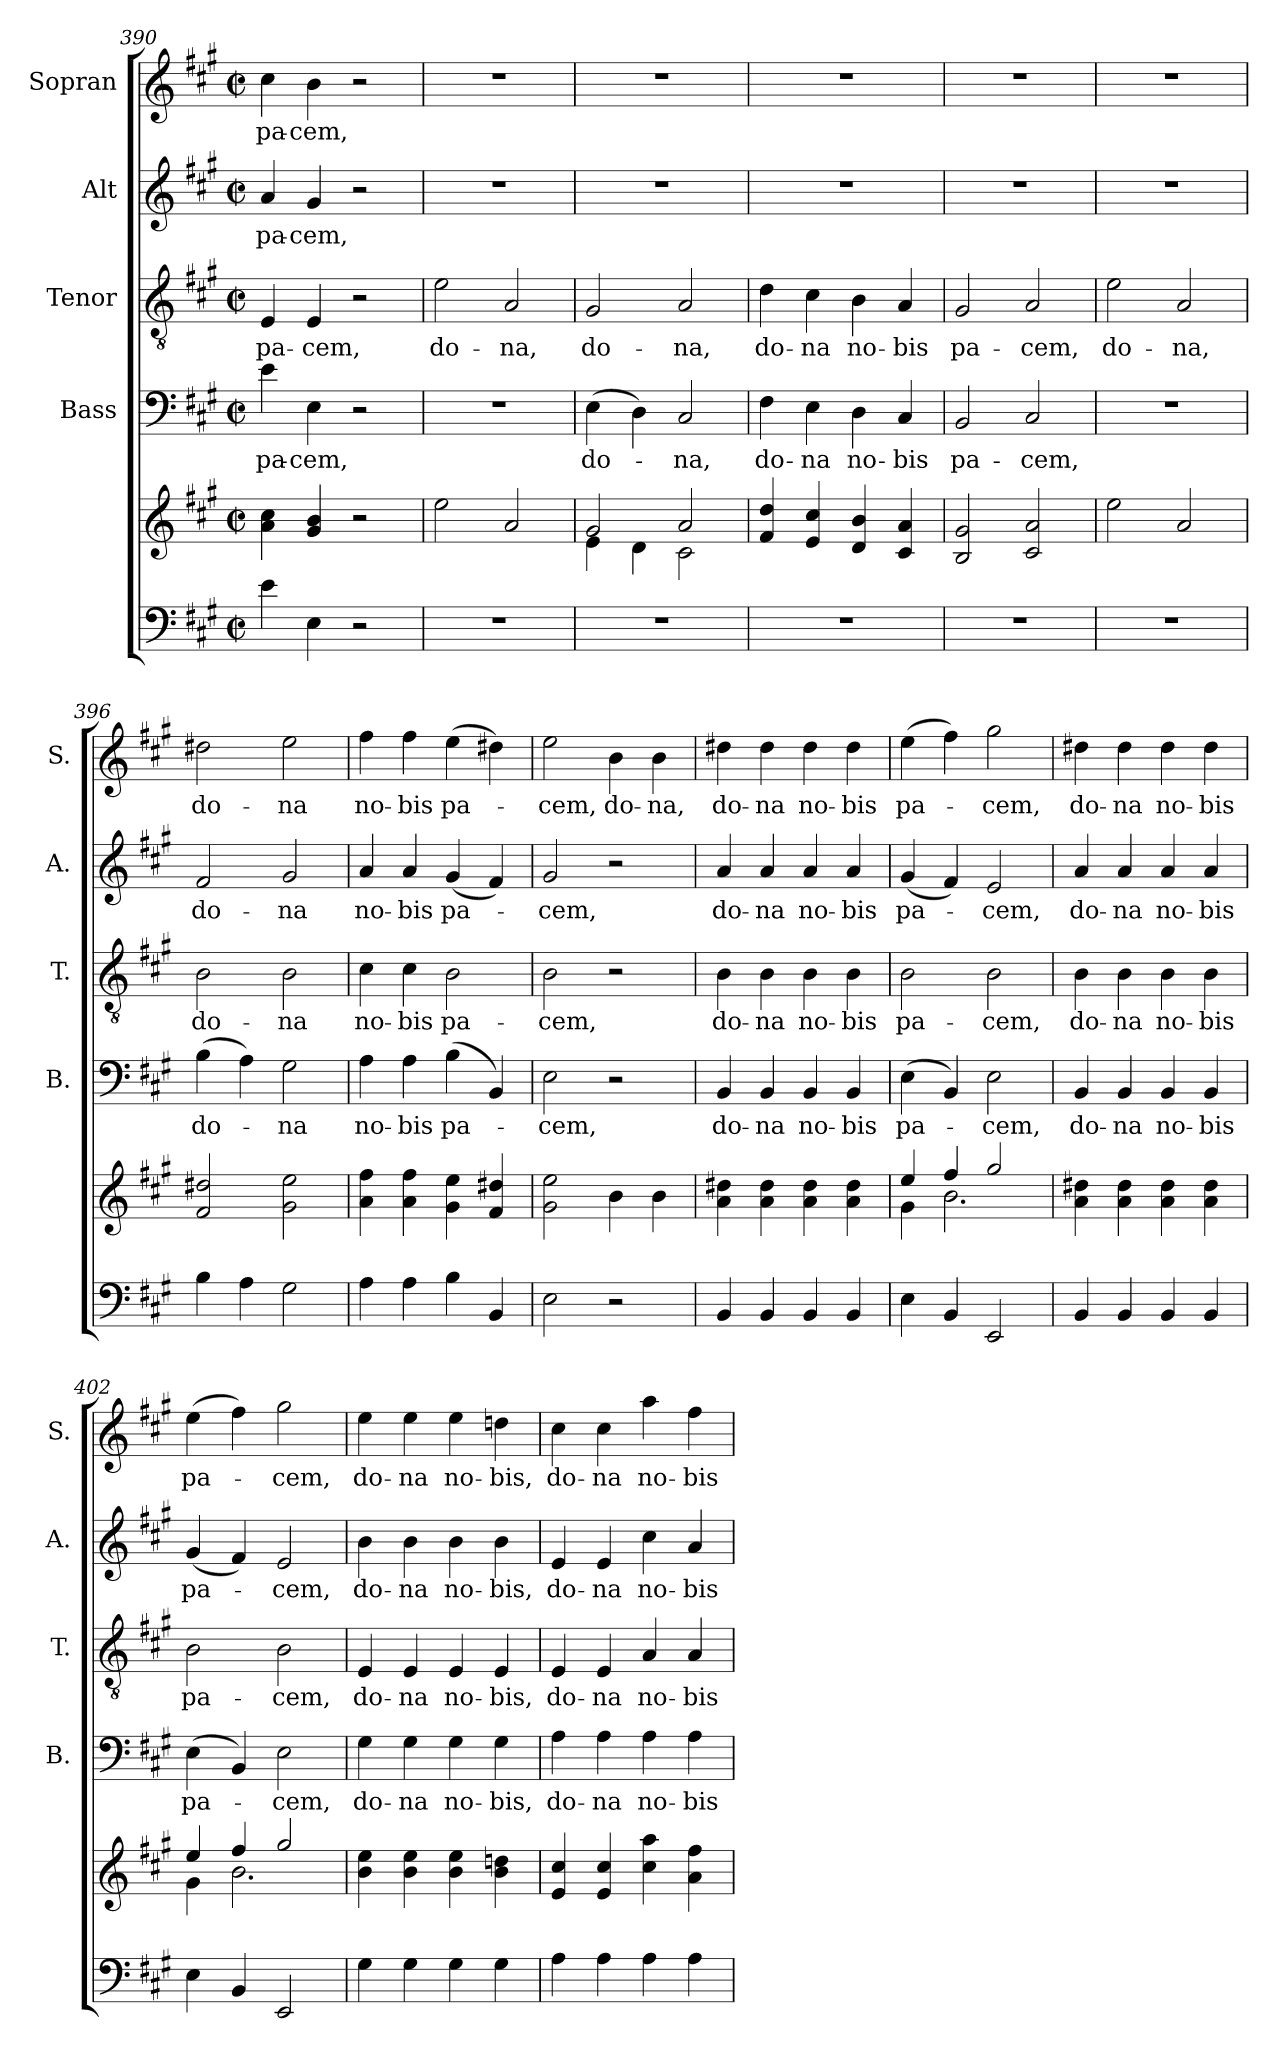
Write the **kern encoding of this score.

**kern	**kern	**kern	**text	**kern	**text	**kern	**text	**kern	**text
*part5	*part5	*part4	*part4	*part3	*part3	*part2	*part2	*part1	*part1
*staff6	*staff5	*staff4	*staff4	*staff3	*staff3	*staff2	*staff2	*staff1	*staff1
*	*	*I"Bass	*	*I"Tenor	*	*I"Alt	*	*I"Sopran	*
*	*	*I'B.	*	*I'T.	*	*I'A.	*	*I'S.	*
!!LO:LB:g=z
*clefF4	*clefG2	*clefF4	*	*clefGv2	*	*clefG2	*	*clefG2	*
*k[f#c#g#]	*k[f#c#g#]	*k[f#c#g#]	*	*k[f#c#g#]	*	*k[f#c#g#]	*	*k[f#c#g#]	*
*A:	*A:	*A:	*	*A:	*	*A:	*	*A:	*
*M2/2	*M2/2	*M2/2	*	*M2/2	*	*M2/2	*	*M2/2	*
*met(c|)	*met(c|)	*met(c|)	*	*met(c|)	*	*met(c|)	*	*met(c|)	*
=390	=390	=390	=390	=390	=390	=390	=390	=390	=390
!	!	!	!LO:LY:b	!	!LO:LY:b	!	!LO:LY:b	!	!LO:LY:b
4e\	4a\ 4cc#\	4e\	pa-	4E/	pa-	4a/	pa-	4cc#\	pa-
!	!	!	!LO:LY:b	!	!LO:LY:b	!	!LO:LY:b	!	!LO:LY:b
4E\	4g#/ 4b/	4E\	-cem,	4E/	-cem,	4g#/	-cem,	4b\	-cem,
2r	2r	2r	.	2r	.	2r	.	2r	.
=391	=391	=391	=391	=391	=391	=391	=391	=391	=391
!	!	!	!	!	!LO:LY:b	!	!	!	!
1r	2ee\	1r	.	2e\	do-	1r	.	1r	.
!	!	!	!	!	!LO:LY:b	!	!	!	!
.	2a/	.	.	2A/	-na,	.	.	.	.
=392	=392	=392	=392	=392	=392	=392	=392	=392	=392
*	*^	*	*	*	*	*	*	*	*
!	!	!	!	!LO:LY:b	!	!LO:LY:b	!	!	!	!
1r	2g#/	4e\	(>4E\	do-	2G#/	do-	1r	.	1r	.
.	.	4d\	4D\)	.	.	.	.	.	.	.
!	!	!	!	!LO:LY:b	!	!LO:LY:b	!	!	!	!
.	2a/	2c#\	2C#/	-na,	2A/	-na,	.	.	.	.
=393	=393	=393	=393	=393	=393	=393	=393	=393	=393	=393
!	!	!	!	!LO:LY:b	!	!LO:LY:b	!	!	!	!
*	*v	*v	*	*	*	*	*	*	*	*
1r	4f#/ 4dd/	4F#\	do-	4d\	do-	1r	.	1r	.
!	!	!	!LO:LY:b	!	!LO:LY:b	!	!	!	!
.	4e/ 4cc#/	4E\	-na	4c#\	-na	.	.	.	.
!	!	!	!LO:LY:b	!	!LO:LY:b	!	!	!	!
.	4d/ 4b/	4D\	no-	4B\	no-	.	.	.	.
!	!	!	!LO:LY:b	!	!LO:LY:b	!	!	!	!
.	4c#/ 4a/	4C#/	-bis	4A/	-bis	.	.	.	.
=394	=394	=394	=394	=394	=394	=394	=394	=394	=394
!	!	!	!LO:LY:b	!	!LO:LY:b	!	!	!	!
1r	2B/ 2g#/	2BB/	pa-	2G#/	pa-	1r	.	1r	.
!	!	!	!LO:LY:b	!	!LO:LY:b	!	!	!	!
.	2c#/ 2a/	2C#/	-cem,	2A/	-cem,	.	.	.	.
=395	=395	=395	=395	=395	=395	=395	=395	=395	=395
!	!	!	!	!	!LO:LY:b	!	!	!	!
1r	2ee\	1r	.	2e\	do-	1r	.	1r	.
!	!	!	!	!	!LO:LY:b	!	!	!	!
.	2a/	.	.	2A/	-na,	.	.	.	.
=396	=396	=396	=396	=396	=396	=396	=396	=396	=396
!	!	!	!LO:LY:b	!	!LO:LY:b	!	!LO:LY:b	!	!LO:LY:b
4B\	2f#/ 2dd#X/	(>4B\	do-	2B\	do-	2f#/	do-	2dd#X\	do-
4A\	.	4A\)	.	.	.	.	.	.	.
!	!	!	!LO:LY:b	!	!LO:LY:b	!	!LO:LY:b	!	!LO:LY:b
2G#\	2g#\ 2ee\	2G#\	-na	2B\	-na	2g#/	-na	2ee\	-na
!!LO:PB:g=z
=397	=397	=397	=397	=397	=397	=397	=397	=397	=397
!	!	!	!LO:LY:b	!	!LO:LY:b	!	!LO:LY:b	!	!LO:LY:b
4A\	4a\ 4ff#\	4A\	no-	4c#\	no-	4a/	no-	4ff#\	no-
!	!	!	!LO:LY:b	!	!LO:LY:b	!	!LO:LY:b	!	!LO:LY:b
4A\	4a\ 4ff#\	4A\	-bis	4c#\	-bis	4a/	-bis	4ff#\	-bis
!	!	!	!LO:LY:b	!	!LO:LY:b	!	!LO:LY:b	!	!LO:LY:b
4B\	4g#\ 4ee\	(>4B\	pa-	2B\	pa-	(<4g#/	pa-	(>4ee\	pa-
4BB/	4f#/ 4dd#X/	4BB/)	.	.	.	4f#/)	.	4dd#X\)	.
=398	=398	=398	=398	=398	=398	=398	=398	=398	=398
!	!	!	!LO:LY:b	!	!LO:LY:b	!	!LO:LY:b	!	!LO:LY:b
2E\	2g#\ 2ee\	2E\	-cem,	2B\	-cem,	2g#/	-cem,	2ee\	-cem,
!	!	!	!	!	!	!	!	!	!LO:LY:b
2r	4b\	2r	.	2r	.	2r	.	4b\	do-
!	!	!	!	!	!	!	!	!	!LO:LY:b
.	4b\	.	.	.	.	.	.	4b\	-na,
=399	=399	=399	=399	=399	=399	=399	=399	=399	=399
!	!	!	!LO:LY:b	!	!LO:LY:b	!	!LO:LY:b	!	!LO:LY:b
4BB/	4a\ 4dd#X\	4BB/	do-	4B\	do-	4a/	do-	4dd#X\	do-
!	!	!	!LO:LY:b	!	!LO:LY:b	!	!LO:LY:b	!	!LO:LY:b
4BB/	4a\ 4dd#\	4BB/	-na	4B\	-na	4a/	-na	4dd#\	-na
!	!	!	!LO:LY:b	!	!LO:LY:b	!	!LO:LY:b	!	!LO:LY:b
4BB/	4a\ 4dd#\	4BB/	no-	4B\	no-	4a/	no-	4dd#\	no-
!	!	!	!LO:LY:b	!	!LO:LY:b	!	!LO:LY:b	!	!LO:LY:b
4BB/	4a\ 4dd#\	4BB/	-bis	4B\	-bis	4a/	-bis	4dd#\	-bis
=400	=400	=400	=400	=400	=400	=400	=400	=400	=400
*	*^	*	*	*	*	*	*	*	*
!	!	!	!	!LO:LY:b	!	!LO:LY:b	!	!LO:LY:b	!	!LO:LY:b
4E\	4ee/	4g#\	(>4E\	pa-	2B\	pa-	(<4g#/	pa-	(>4ee\	pa-
4BB/	4ff#/	2.b\	4BB/)	.	.	.	4f#/)	.	4ff#\)	.
!	!	!	!	!LO:LY:b	!	!LO:LY:b	!	!LO:LY:b	!	!LO:LY:b
2EE/	2gg#/	.	2E\	-cem,	2B\	-cem,	2e/	-cem,	2gg#\	-cem,
*	*v	*v	*	*	*	*	*	*	*	*
=401	=401	=401	=401	=401	=401	=401	=401	=401	=401
!	!	!	!LO:LY:b	!	!LO:LY:b	!	!LO:LY:b	!	!LO:LY:b
4BB/	4a\ 4dd#X\	4BB/	do-	4B\	do-	4a/	do-	4dd#X\	do-
!	!	!	!LO:LY:b	!	!LO:LY:b	!	!LO:LY:b	!	!LO:LY:b
4BB/	4a\ 4dd#\	4BB/	-na	4B\	-na	4a/	-na	4dd#\	-na
!	!	!	!LO:LY:b	!	!LO:LY:b	!	!LO:LY:b	!	!LO:LY:b
4BB/	4a\ 4dd#\	4BB/	no-	4B\	no-	4a/	no-	4dd#\	no-
!	!	!	!LO:LY:b	!	!LO:LY:b	!	!LO:LY:b	!	!LO:LY:b
4BB/	4a\ 4dd#\	4BB/	-bis	4B\	-bis	4a/	-bis	4dd#\	-bis
=402	=402	=402	=402	=402	=402	=402	=402	=402	=402
*	*^	*	*	*	*	*	*	*	*
!	!	!	!	!LO:LY:b	!	!LO:LY:b	!	!LO:LY:b	!	!LO:LY:b
4E\	4ee/	4g#\	(>4E\	pa-	2B\	pa-	(<4g#/	pa-	(>4ee\	pa-
4BB/	4ff#/	2.b\	4BB/)	.	.	.	4f#/)	.	4ff#\)	.
!	!	!	!	!LO:LY:b	!	!LO:LY:b	!	!LO:LY:b	!	!LO:LY:b
2EE/	2gg#/	.	2E\	-cem,	2B\	-cem,	2e/	-cem,	2gg#\	-cem,
*	*v	*v	*	*	*	*	*	*	*	*
!!LO:LB:g=z
=403	=403	=403	=403	=403	=403	=403	=403	=403	=403
!	!	!	!LO:LY:b	!	!LO:LY:b	!	!LO:LY:b	!	!LO:LY:b
4G#\	4b\ 4ee\	4G#\	do-	4E/	do-	4b\	do-	4ee\	do-
!	!	!	!LO:LY:b	!	!LO:LY:b	!	!LO:LY:b	!	!LO:LY:b
4G#\	4b\ 4ee\	4G#\	-na	4E/	-na	4b\	-na	4ee\	-na
!	!	!	!LO:LY:b	!	!LO:LY:b	!	!LO:LY:b	!	!LO:LY:b
4G#\	4b\ 4ee\	4G#\	no-	4E/	no-	4b\	no-	4ee\	no-
!	!	!	!LO:LY:b	!	!LO:LY:b	!	!LO:LY:b	!	!LO:LY:b
4G#\	4b\ 4ddn\	4G#\	-bis,	4E/	-bis,	4b\	-bis,	4ddn\	-bis,
=404	=404	=404	=404	=404	=404	=404	=404	=404	=404
!	!	!	!LO:LY:b	!	!LO:LY:b	!	!LO:LY:b	!	!LO:LY:b
4A\	4e/ 4cc#/	4A\	do-	4E/	do-	4e/	do-	4cc#\	do-
!	!	!	!LO:LY:b	!	!LO:LY:b	!	!LO:LY:b	!	!LO:LY:b
4A\	4e/ 4cc#/	4A\	-na	4E/	-na	4e/	-na	4cc#\	-na
!	!	!	!LO:LY:b	!	!LO:LY:b	!	!LO:LY:b	!	!LO:LY:b
4A\	4cc#\ 4aa\	4A\	no-	4A/	no-	4cc#\	no-	4aa\	no-
!	!	!	!LO:LY:b	!	!LO:LY:b	!	!LO:LY:b	!	!LO:LY:b
4A\	4a\ 4ff#\	4A\	-bis	4A/	-bis	4a/	-bis	4ff#\	-bis
=	=	=	=	=	=	=	=	=	=
*-	*-	*-	*-	*-	*-	*-	*-	*-	*-
